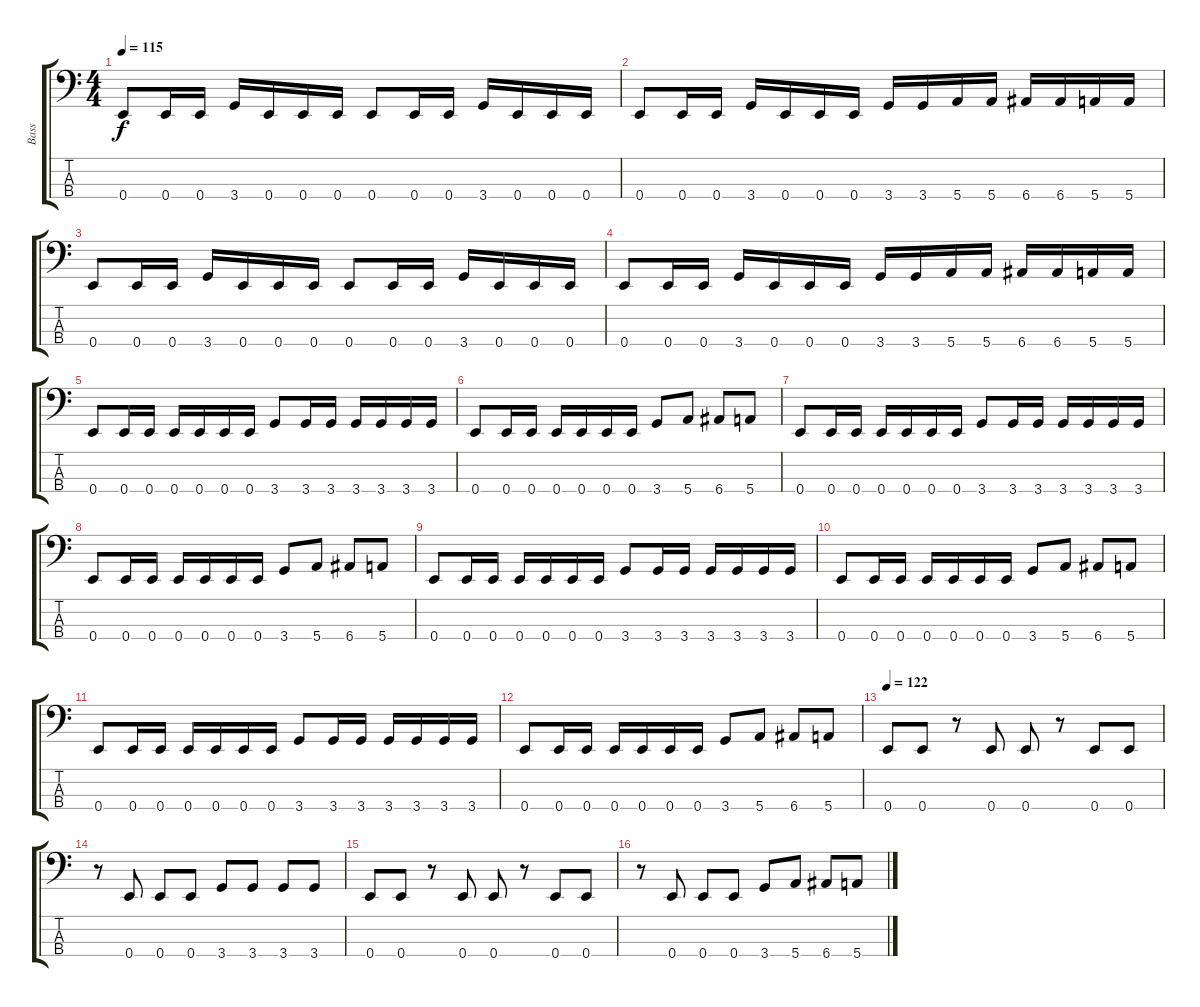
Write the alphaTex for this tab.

\track ("Bass" "Bass") {instrument electricbassfinger}
\staff {score tabs}
\tuning (G2 D2 A1 E1) {hide}
\ts (4 4)
\tempo 115
\clef f4
\ks c
0.4.8{dy f} 0.4.16 0.4.16 3.4.16 0.4.16 0.4.16 0.4.16 0.4.8 0.4.16 0.4.16 3.4.16 0.4.16 0.4.16 0.4.16 |
0.4.8 0.4.16 0.4.16 3.4.16 0.4.16 0.4.16 0.4.16 3.4.16 3.4.16 5.4.16 5.4.16 6.4.16 6.4.16 5.4.16 5.4.16 |
0.4.8 0.4.16 0.4.16 3.4.16 0.4.16 0.4.16 0.4.16 0.4.8 0.4.16 0.4.16 3.4.16 0.4.16 0.4.16 0.4.16 |
0.4.8 0.4.16 0.4.16 3.4.16 0.4.16 0.4.16 0.4.16 3.4.16 3.4.16 5.4.16 5.4.16 6.4.16 6.4.16 5.4.16 5.4.16 |
0.4.8 0.4.16 0.4.16 0.4.16 0.4.16 0.4.16 0.4.16 3.4.8 3.4.16 3.4.16 3.4.16 3.4.16 3.4.16 3.4.16 |
0.4.8 0.4.16 0.4.16 0.4.16 0.4.16 0.4.16 0.4.16 3.4.8 5.4.8 6.4.8 5.4.8 |
0.4.8 0.4.16 0.4.16 0.4.16 0.4.16 0.4.16 0.4.16 3.4.8 3.4.16 3.4.16 3.4.16 3.4.16 3.4.16 3.4.16 |
0.4.8 0.4.16 0.4.16 0.4.16 0.4.16 0.4.16 0.4.16 3.4.8 5.4.8 6.4.8 5.4.8 |
0.4.8 0.4.16 0.4.16 0.4.16 0.4.16 0.4.16 0.4.16 3.4.8 3.4.16 3.4.16 3.4.16 3.4.16 3.4.16 3.4.16 |
0.4.8 0.4.16 0.4.16 0.4.16 0.4.16 0.4.16 0.4.16 3.4.8 5.4.8 6.4.8 5.4.8 |
0.4.8 0.4.16 0.4.16 0.4.16 0.4.16 0.4.16 0.4.16 3.4.8 3.4.16 3.4.16 3.4.16 3.4.16 3.4.16 3.4.16 |
0.4.8 0.4.16 0.4.16 0.4.16 0.4.16 0.4.16 0.4.16 3.4.8 5.4.8 6.4.8 5.4.8 |
\tempo 122
0.4.8 0.4.8 r.8 0.4.8 0.4.8 r.8 0.4.8 0.4.8 |
r.8 0.4.8 0.4.8 0.4.8 3.4.8 3.4.8 3.4.8 3.4.8 |
0.4.8 0.4.8 r.8 0.4.8 0.4.8 r.8 0.4.8 0.4.8 |
r.8 0.4.8 0.4.8 0.4.8 3.4.8 5.4.8 6.4.8 5.4.8
